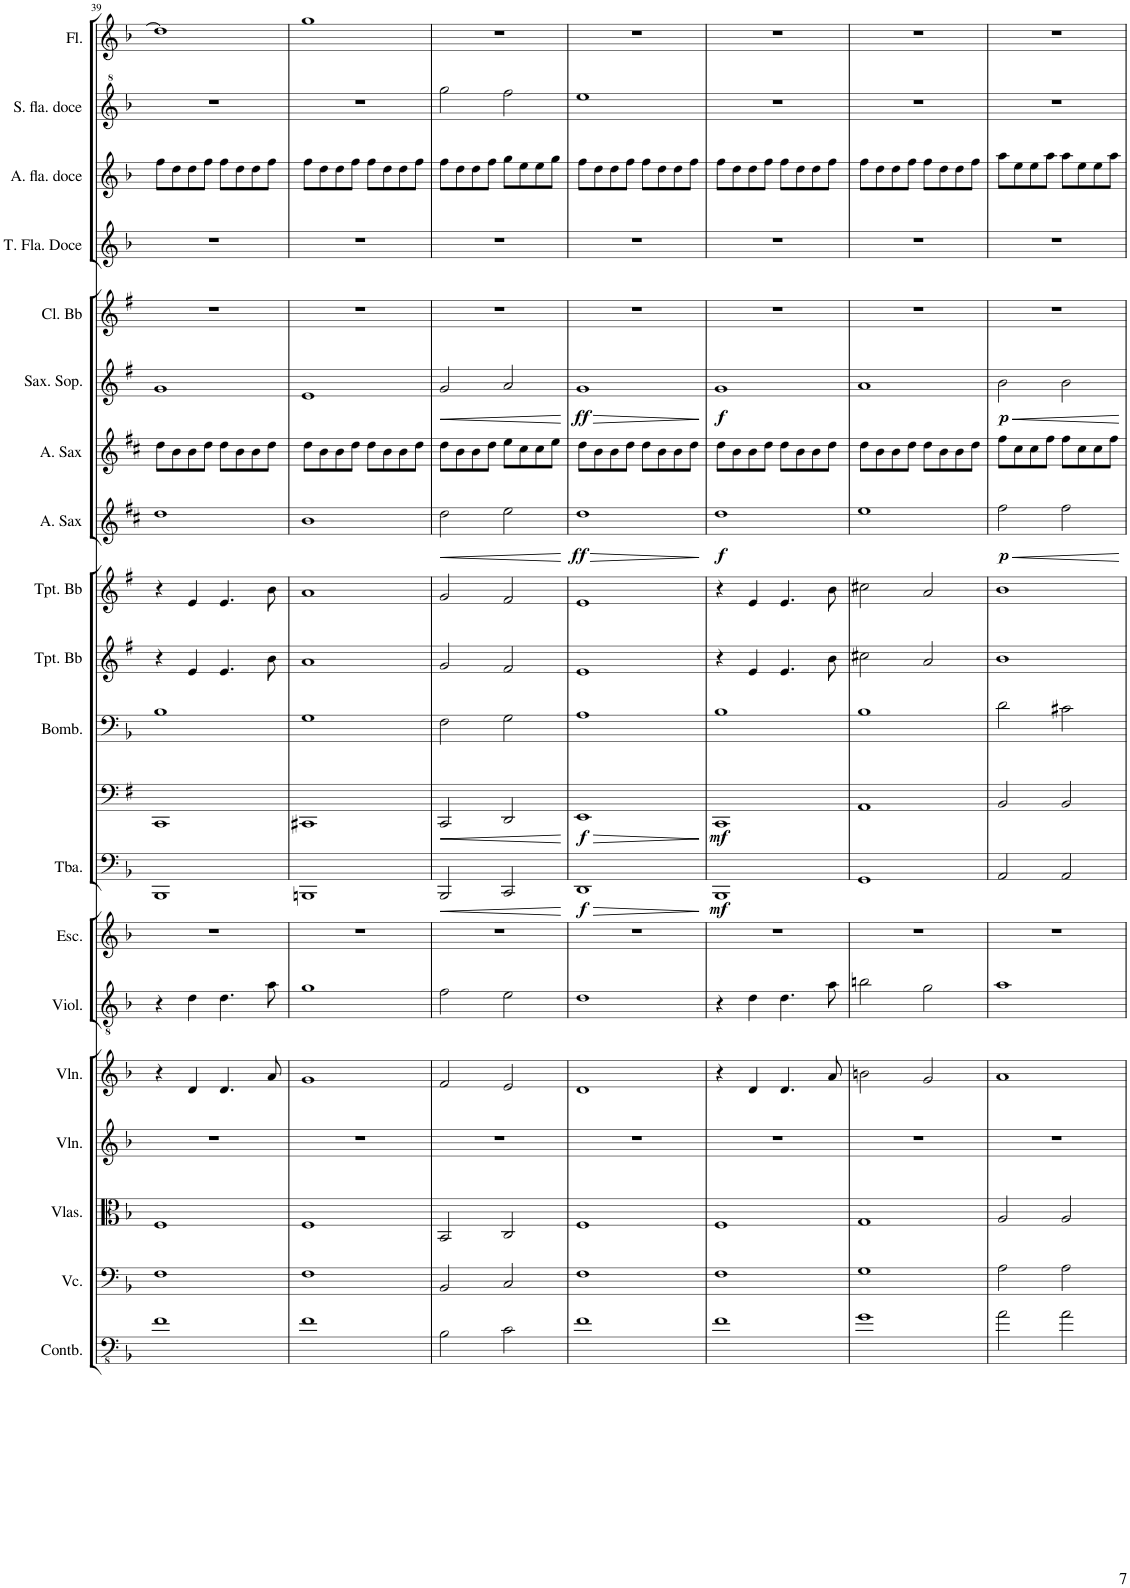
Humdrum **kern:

**kern	**kern	**kern	**kern	**kern	**kern	**kern	**kern	**dynam	**kern	**dynam	**kern	**kern	**kern	**kern	**dynam	**kern	**kern	**dynam	**kern	**kern	**kern	**kern	**kern
*part20	*part19	*part18	*part17	*part16	*part15	*part14	*part13	*part13	*part12	*part12	*part11	*part10	*part9	*part8	*part8	*part7	*part6	*part6	*part5	*part4	*part3	*part2	*part1
*staff20	*staff19	*staff18	*staff17	*staff16	*staff15	*staff14	*staff13	*staff13	*staff12	*staff12	*staff11	*staff10	*staff9	*staff8	*staff8	*staff7	*staff6	*staff6	*staff5	*staff4	*staff3	*staff2	*staff1
*I"Contrabaixo	*I"Violoncelo	*I"Violas	*I"Violino	*I"Violino	*I"Violão	*I"Escaleta	*I"Tuba	*	*I"Tuba em Bb	*	*I"Bombardino	*I"Trompete Bb	*I"Trompete Bb	*I"Saxofone Alto	*	*I"Saxofone Alto	*I"Saxofone Soprano	*	*I"Clarineta Bb	*I"Flauta doce Tenor	*I"Flauta doce Contralto	*I"Flauta doce Soprano	*I"Flauta
*I'Contb.	*I'Vc.	*I'Vlas.	*I'Vln.	*I'Vln.	*I'Viol.	*I'Esc.	*I'Tba.	*	*I'Tba	*	*I'Bomb.	*I'Tpt. Bb	*I'Tpt. Bb	*	*	*	*I'Sax. Sop.	*	*I'Cl. Bb	*	*	*	*I'Fl.
!!LO:PB:g=z
*clefFv4	*clefF4	*clefC3	*clefG2	*clefG2	*clefGv2	*clefG2	*clefF4	*	*clefF4	*	*clefF4	*clefG2	*clefG2	*clefG2	*	*clefG2	*clefG2	*	*clefG2	*clefG2	*clefG2	*clefG^2	*clefG2
*	*	*	*	*	*	*	*	*	*	*	*	*Trd1c2	*Trd1c2	*Trd5c9	*	*Trd5c9	*Trd1c2	*	*Trd1c2	*	*	*	*
*k[b-]	*k[b-]	*k[b-]	*k[b-]	*k[b-]	*k[b-]	*k[b-]	*k[b-]	*	*k[f#]	*	*k[b-]	*k[f#]	*k[f#]	*k[f#c#]	*	*k[f#c#]	*k[f#]	*	*k[f#]	*k[b-]	*k[b-]	*k[b-]	*k[b-]
*M4/4	*M4/4	*M4/4	*M4/4	*M4/4	*M4/4	*M4/4	*M4/4	*	*M4/4	*	*M4/4	*M4/4	*M4/4	*M4/4	*	*M4/4	*M4/4	*	*M4/4	*M4/4	*M4/4	*M4/4	*M4/4
=39	=39	=39	=39	=39	=39	=39	=39	=39	=39	=39	=39	=39	=39	=39	=39	=39	=39	=39	=39	=39	=39	=39	=39
1F	1F	1F	1r	4r	4r	1r	1BBB-	.	1CC	.	1B-	4r	4r	1dd	.	8dd\L	1g	.	1r	1r	8ff\L	1r	1dd]
.	.	.	.	.	.	.	.	.	.	.	.	.	.	.	.	8b\	.	.	.	.	8dd\	.	.
.	.	.	.	4d/	4d\	.	.	.	.	.	.	4e/	4e/	.	.	8b\	.	.	.	.	8dd\	.	.
.	.	.	.	.	.	.	.	.	.	.	.	.	.	.	.	8dd\J	.	.	.	.	8ff\J	.	.
.	.	.	.	4.d/	4.d\	.	.	.	.	.	.	4.e/	4.e/	.	.	8dd\L	.	.	.	.	8ff\L	.	.
.	.	.	.	.	.	.	.	.	.	.	.	.	.	.	.	8b\	.	.	.	.	8dd\	.	.
.	.	.	.	.	.	.	.	.	.	.	.	.	.	.	.	8b\	.	.	.	.	8dd\	.	.
.	.	.	.	8a/	8a\	.	.	.	.	.	.	8b\	8b\	.	.	8dd\J	.	.	.	.	8ff\J	.	.
=40	=40	=40	=40	=40	=40	=40	=40	=40	=40	=40	=40	=40	=40	=40	=40	=40	=40	=40	=40	=40	=40	=40	=40
1F	1F	1F	1r	1g	1g	1r	1BBBn	.	1CC#X	.	1G	1a	1a	1b	.	8dd\L	1e	.	1r	1r	8ff\L	1r	1gg
.	.	.	.	.	.	.	.	.	.	.	.	.	.	.	.	8b\	.	.	.	.	8dd\	.	.
.	.	.	.	.	.	.	.	.	.	.	.	.	.	.	.	8b\	.	.	.	.	8dd\	.	.
.	.	.	.	.	.	.	.	.	.	.	.	.	.	.	.	8dd\J	.	.	.	.	8ff\J	.	.
.	.	.	.	.	.	.	.	.	.	.	.	.	.	.	.	8dd\L	.	.	.	.	8ff\L	.	.
.	.	.	.	.	.	.	.	.	.	.	.	.	.	.	.	8b\	.	.	.	.	8dd\	.	.
.	.	.	.	.	.	.	.	.	.	.	.	.	.	.	.	8b\	.	.	.	.	8dd\	.	.
.	.	.	.	.	.	.	.	.	.	.	.	.	.	.	.	8dd\J	.	.	.	.	8ff\J	.	.
=41	=41	=41	=41	=41	=41	=41	=41	=41	=41	=41	=41	=41	=41	=41	=41	=41	=41	=41	=41	=41	=41	=41	=41
!	!	!	!	!	!	!	!	!LO:HP:b	!	!LO:HP:b	!	!	!	!	!LO:HP:b	!	!	!LO:HP:b	!	!	!	!	!
2BB-\	2BB-/	2BB-/	1r	2f/	2f\	1r	2BBB-/	<	2CC/	<	2F\	2g/	2g/	2dd\	<	8dd\L	2g/	<	1r	1r	8ff\L	2ggg\	1r
.	.	.	.	.	.	.	.	.	.	.	.	.	.	.	.	8b\	.	.	.	.	8dd\	.	.
.	.	.	.	.	.	.	.	.	.	.	.	.	.	.	.	8b\	.	.	.	.	8dd\	.	.
.	.	.	.	.	.	.	.	.	.	.	.	.	.	.	.	8dd\J	.	.	.	.	8ff\J	.	.
2C\	2C/	2C/	.	2e/	2e\	.	2CC/	.	2DD/	.	2G\	2f#/	2f#/	2ee\	.	8ee\L	2a/	.	.	.	8gg\L	2fff\	.
.	.	.	.	.	.	.	.	.	.	.	.	.	.	.	.	8cc#\	.	.	.	.	8ee\	.	.
.	.	.	.	.	.	.	.	.	.	.	.	.	.	.	.	8cc#\	.	.	.	.	8ee\	.	.
.	.	.	.	.	.	.	.	.	.	.	.	.	.	.	.	8ee\J	.	.	.	.	8gg\J	.	.
.	.	.	.	.	.	.	.	[	.	[	.	.	.	.	[	.	.	[	.	.	.	.	.
=42	=42	=42	=42	=42	=42	=42	=42	=42	=42	=42	=42	=42	=42	=42	=42	=42	=42	=42	=42	=42	=42	=42	=42
!	!	!	!	!	!	!	!	!LO:HP:b	!	!LO:HP:b	!	!	!	!	!LO:HP:b	!	!	!LO:HP:b	!	!	!	!	!
!	!	!	!	!	!	!	!	!LO:DY:n=1:b	!	!LO:DY:n=1:b	!	!	!	!	!LO:DY:n=1:b	!	!	!LO:DY:n=1:b	!	!	!	!	!
1F	1F	1F	1r	1d	1d	1r	1DD	> f	1EE	> f	1A	1e	1e	1dd	> ff	8dd\L	1g	> ff	1r	1r	8ff\L	1eee	1r
.	.	.	.	.	.	.	.	.	.	.	.	.	.	.	.	8b\	.	.	.	.	8dd\	.	.
.	.	.	.	.	.	.	.	.	.	.	.	.	.	.	.	8b\	.	.	.	.	8dd\	.	.
.	.	.	.	.	.	.	.	.	.	.	.	.	.	.	.	8dd\J	.	.	.	.	8ff\J	.	.
.	.	.	.	.	.	.	.	.	.	.	.	.	.	.	.	8dd\L	.	.	.	.	8ff\L	.	.
.	.	.	.	.	.	.	.	.	.	.	.	.	.	.	.	8b\	.	.	.	.	8dd\	.	.
.	.	.	.	.	.	.	.	.	.	.	.	.	.	.	.	8b\	.	.	.	.	8dd\	.	.
.	.	.	.	.	.	.	.	.	.	.	.	.	.	.	.	8dd\J	.	.	.	.	8ff\J	.	.
.	.	.	.	.	.	.	.	]	.	]	.	.	.	.	]	.	.	]	.	.	.	.	.
=43	=43	=43	=43	=43	=43	=43	=43	=43	=43	=43	=43	=43	=43	=43	=43	=43	=43	=43	=43	=43	=43	=43	=43
!	!	!	!	!	!	!	!	!LO:DY:b	!	!LO:DY:b	!	!	!	!	!LO:DY:b	!	!	!LO:DY:b	!	!	!	!	!
1F	1F	1F	1r	4r	4r	1r	1BBB-	mf	1CC	mf	1B-	4r	4r	1dd	f	8dd\L	1g	f	1r	1r	8ff\L	1r	1r
.	.	.	.	.	.	.	.	.	.	.	.	.	.	.	.	8b\	.	.	.	.	8dd\	.	.
.	.	.	.	4d/	4d\	.	.	.	.	.	.	4e/	4e/	.	.	8b\	.	.	.	.	8dd\	.	.
.	.	.	.	.	.	.	.	.	.	.	.	.	.	.	.	8dd\J	.	.	.	.	8ff\J	.	.
.	.	.	.	4.d/	4.d\	.	.	.	.	.	.	4.e/	4.e/	.	.	8dd\L	.	.	.	.	8ff\L	.	.
.	.	.	.	.	.	.	.	.	.	.	.	.	.	.	.	8b\	.	.	.	.	8dd\	.	.
.	.	.	.	.	.	.	.	.	.	.	.	.	.	.	.	8b\	.	.	.	.	8dd\	.	.
.	.	.	.	8a/	8a\	.	.	.	.	.	.	8b\	8b\	.	.	8dd\J	.	.	.	.	8ff\J	.	.
=44	=44	=44	=44	=44	=44	=44	=44	=44	=44	=44	=44	=44	=44	=44	=44	=44	=44	=44	=44	=44	=44	=44	=44
1G	1G	1G	1r	2bn\	2bn\	1r	1GG	.	1AA	.	1B-	2cc#X\	2cc#X\	1ee	.	8dd\L	1a	.	1r	1r	8ff\L	1r	1r
.	.	.	.	.	.	.	.	.	.	.	.	.	.	.	.	8b\	.	.	.	.	8dd\	.	.
.	.	.	.	.	.	.	.	.	.	.	.	.	.	.	.	8b\	.	.	.	.	8dd\	.	.
.	.	.	.	.	.	.	.	.	.	.	.	.	.	.	.	8dd\J	.	.	.	.	8ff\J	.	.
.	.	.	.	2g/	2g\	.	.	.	.	.	.	2a/	2a/	.	.	8dd\L	.	.	.	.	8ff\L	.	.
.	.	.	.	.	.	.	.	.	.	.	.	.	.	.	.	8b\	.	.	.	.	8dd\	.	.
.	.	.	.	.	.	.	.	.	.	.	.	.	.	.	.	8b\	.	.	.	.	8dd\	.	.
.	.	.	.	.	.	.	.	.	.	.	.	.	.	.	.	8dd\J	.	.	.	.	8ff\J	.	.
=45	=45	=45	=45	=45	=45	=45	=45	=45	=45	=45	=45	=45	=45	=45	=45	=45	=45	=45	=45	=45	=45	=45	=45
!	!	!	!	!	!	!	!	!	!	!	!	!	!	!	!LO:HP:b	!	!	!LO:HP:b	!	!	!	!	!
!	!	!	!	!	!	!	!	!	!	!	!	!	!	!	!LO:DY:n=1:b	!	!	!LO:DY:n=1:b	!	!	!	!	!
2A\	2A\	2A/	1r	1a	1a	1r	2AA/	.	2BB/	.	2d\	1b	1b	2ff#\	< p	8ff#\L	2b\	< p	1r	1r	8aa\L	1r	1r
.	.	.	.	.	.	.	.	.	.	.	.	.	.	.	.	8cc#\	.	.	.	.	8ee\	.	.
.	.	.	.	.	.	.	.	.	.	.	.	.	.	.	.	8cc#\	.	.	.	.	8ee\	.	.
.	.	.	.	.	.	.	.	.	.	.	.	.	.	.	.	8ff#\J	.	.	.	.	8aa\J	.	.
2A\	2A\	2A/	.	.	.	.	2AA/	.	2BB/	.	2c#X\	.	.	2ff#\	.	8ff#\L	2b\	.	.	.	8aa\L	.	.
.	.	.	.	.	.	.	.	.	.	.	.	.	.	.	.	8cc#\	.	.	.	.	8ee\	.	.
.	.	.	.	.	.	.	.	.	.	.	.	.	.	.	.	8cc#\	.	.	.	.	8ee\	.	.
.	.	.	.	.	.	.	.	.	.	.	.	.	.	.	.	8ff#\J	.	.	.	.	8aa\J	.	.
.	.	.	.	.	.	.	.	.	.	.	.	.	.	.	[	.	.	[	.	.	.	.	.
=	=	=	=	=	=	=	=	=	=	=	=	=	=	=	=	=	=	=	=	=	=	=	=
*-	*-	*-	*-	*-	*-	*-	*-	*-	*-	*-	*-	*-	*-	*-	*-	*-	*-	*-	*-	*-	*-	*-	*-
